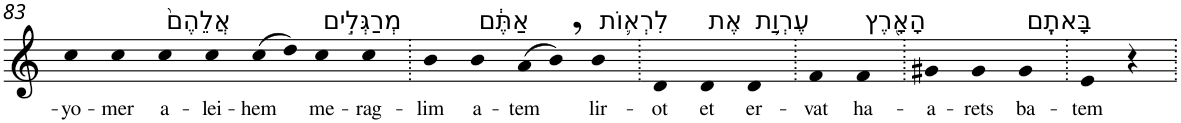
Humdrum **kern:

**kern	**text
*part1	*part1
*staff1	*staff1
*I"Piano	*
*I'Pno	*
!!LO:PB:g=z
*clefG2	*
*k[]	*
=83	=83
!	!LO:LY:b
4cc	-yo-
!	!LO:LY:b
4cc	-mer
!LO:TX:a:t=אֲלֵהֶם֙	!
!	!LO:LY:b
4cc	a-
!	!LO:LY:b
4cc	-lei-
!	!LO:LY:b
(>8cc	-hem
8dd)	.
!LO:TX:a:t=מְרַגְּלִ֣ים	!
!	!LO:LY:b
4cc	me-
!	!LO:LY:b
4cc	-rag-
=84.	=84.
!	!LO:LY:b
4b	-lim
!LO:TX:a:t=אַתֶּ֔ם	!
!	!LO:LY:b
4b	a-
!	!LO:LY:b
(>8a	-tem
8b,)	.
!LO:TX:a:t=לִרְא֛וֹת	!
!	!LO:LY:b
4b	lir-
=85.	=85.
!	!LO:LY:b
4d	-ot
!LO:TX:a:t=אֶת	!
!	!LO:LY:b
4d	et
!LO:TX:a:t=עֶרְוַ֥ת	!
!	!LO:LY:b
4d	er-
=86.	=86.
!	!LO:LY:b
4f	-vat
!LO:TX:a:t=הָאָ֖רֶץ	!
!	!LO:LY:b
4f	ha-
=87.	=87.
!	!LO:LY:b
4g#X	-a-
!	!LO:LY:b
4g#	-rets
!LO:TX:a:t=בָּאתֶֽם	!
!	!LO:LY:b
4g#	ba-
=88.	=88.
!	!LO:LY:b
4e	-tem
4r	.
=.	=.
*-	*-
